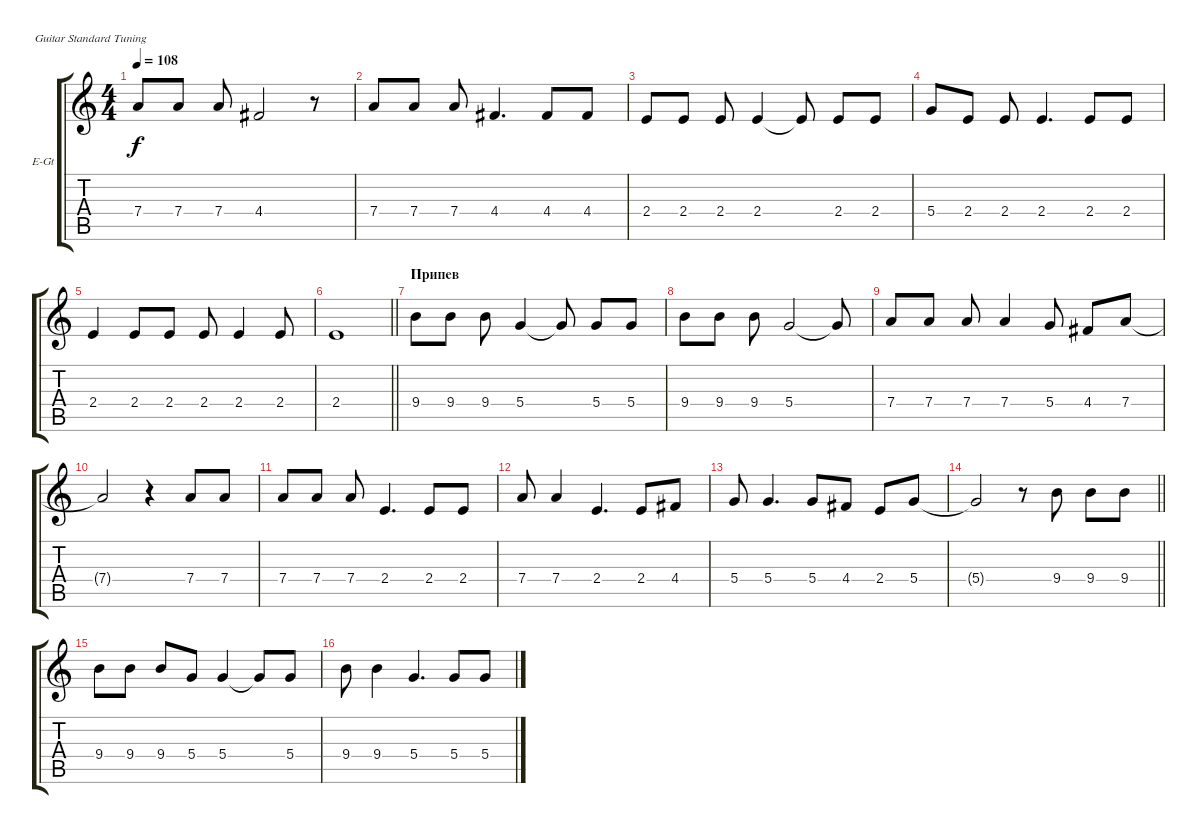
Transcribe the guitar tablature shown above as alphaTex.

\bracketExtendMode groupsimilarinstruments
\firstSystemTrackNameOrientation horizontal
\otherSystemsTrackNameOrientation horizontal
\track ("В. Бутусов (вокал)" "E-Gt") {instrument electricguitarclean}
\staff {score tabs}
\tuning (E4 B3 G3 D3 A2 E2)
\ts (4 4)
\tempo 108
\clef g2
\scale
0.333333
\ks c
7.4.8{dy f} 7.4.8 7.4.8 4.4.2 r.8 |
\scale
0.333333 7.4.8 7.4.8 7.4.8 4.4.4{d} 4.4.8 4.4.8 |
\scale
0.333333 2.4.8 2.4.8 2.4.8 2.4.4 2.4{t}.8 2.4.8 2.4.8 |
\scale
0.333333 5.4.8 2.4.8 2.4.8 2.4.4{d} 2.4.8 2.4.8 |
\scale
0.333333 2.4.4 2.4.8 2.4.8 2.4.8 2.4.4 2.4.8 |
\scale
0.333333
\barLineRight lightlight
2.4.1 |
\section ("" "Припев")
\scale
0.333333 9.4.8 9.4.8 9.4.8 5.4.4 5.4{t}.8 5.4.8 5.4.8 |
\scale
0.333333 9.4.8 9.4.8 9.4.8 5.4.2 5.4{t}.8 |
\scale
0.333333 7.4.8 7.4.8 7.4.8 7.4.4 5.4.8 4.4.8 7.4.8 |
\scale
0.333333 7.4{t}.2 r.4 7.4.8 7.4.8 |
\scale
0.333333 7.4.8 7.4.8 7.4.8 2.4.4{d} 2.4.8 2.4.8 |
\scale
0.333333 7.4.8 7.4.4 2.4.4{d} 2.4.8 4.4.8 |
\scale
0.333333 5.4.8 5.4.4{d} 5.4.8 4.4.8 2.4.8 5.4.8 |
\scale
0.333333
\barLineRight lightlight
5.4{t}.2 r.8 9.4.8 9.4.8 9.4.8 |
\scale
0.333333 9.4.8 9.4.8 9.4.8 5.4.8 5.4.4 5.4{t}.8 5.4.8 |
\scale
0.333333 9.4.8 9.4.4 5.4.4{d} 5.4.8 5.4.8
